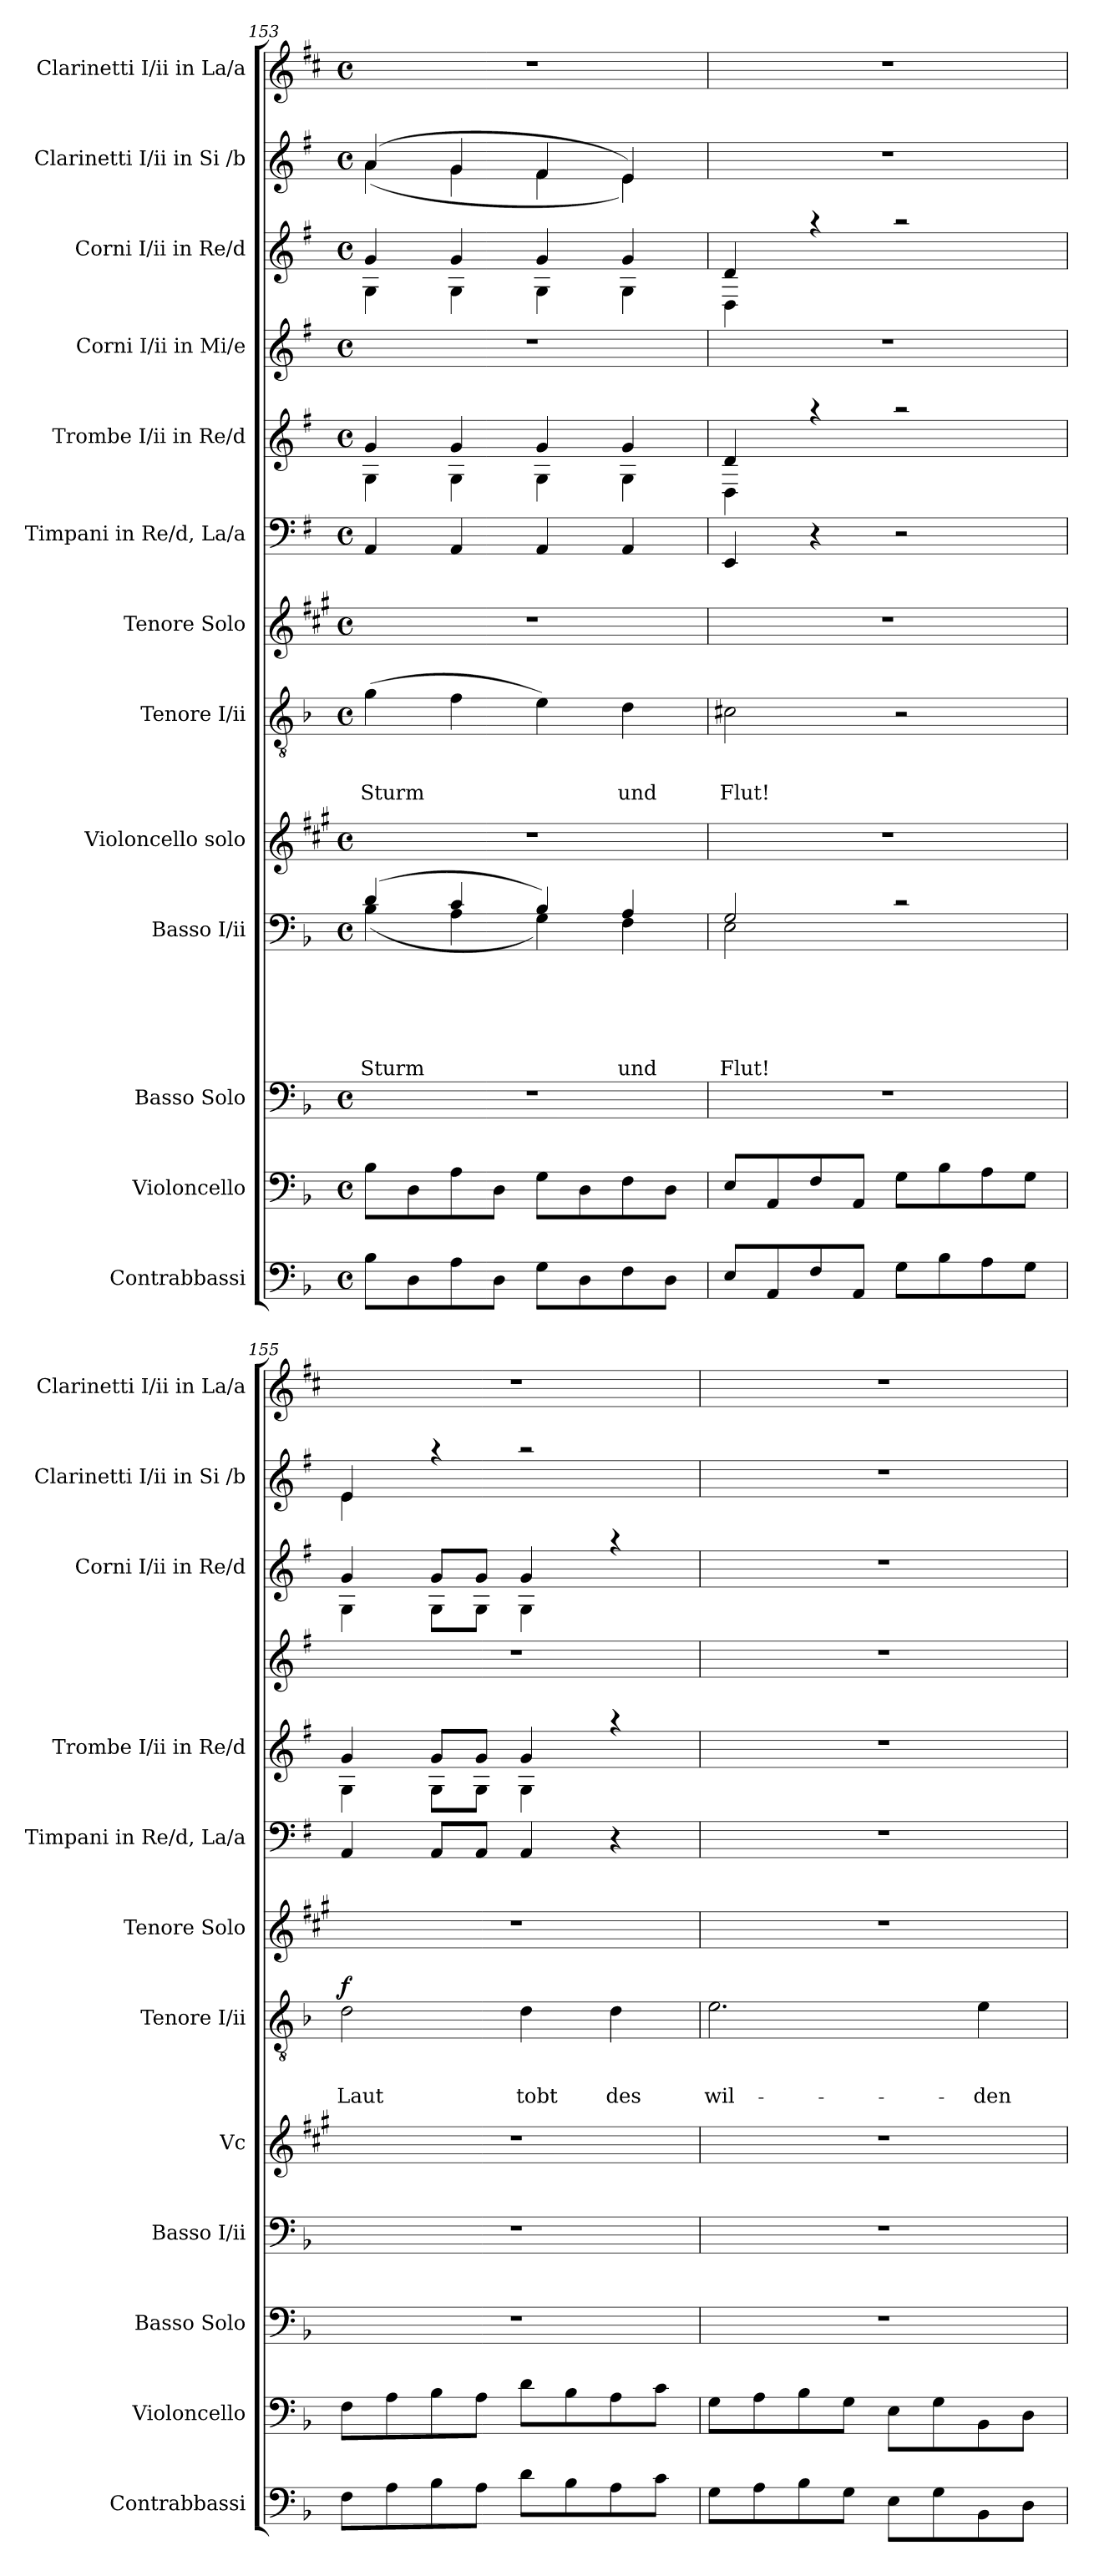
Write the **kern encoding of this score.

**kern	**kern	**kern	**kern	**text	**text	**text	**text	**text	**text	**kern	**kern	**text	**text	**text	**dynam	**kern	**kern	**kern	**kern	**kern	**kern	**kern
*part13	*part12	*part11	*part10	*part10	*part10	*part10	*part10	*part10	*part10	*part9	*part8	*part8	*part8	*part8	*part8	*part7	*part6	*part5	*part4	*part3	*part2	*part1
*staff13	*staff12	*staff11	*staff10	*staff10	*staff10	*staff10	*staff10	*staff10	*staff10	*staff9	*staff8	*staff8	*staff8	*staff8	*staff8	*staff7	*staff6	*staff5	*staff4	*staff3	*staff2	*staff1
*I"Contrabbassi	*I"Violoncello	*I"Basso Solo	*I"Basso I/ii	*	*	*	*	*	*	*I"Violoncello solo	*I"Tenore I/ii	*	*	*	*	*I"Tenore Solo	*I"Timpani in Re/d, La/a	*I"Trombe I/ii in Re/d	*I"Corni I/ii in Mi/e	*I"Corni I/ii in Re/d	*I"Clarinetti I/ii in Si /b	*I"Clarinetti I/ii in La/a
*I'Contrabbassi	*I'Violoncello	*I'Basso Solo	*I'Basso I/ii	*	*	*	*	*	*	*I'Vc	*I'Tenore I/ii	*	*	*	*	*I'Tenore Solo	*I'Timpani in Re/d, La/a	*I'Trombe I/ii in Re/d	*	*I'Corni I/ii in Re/d	*I'Clarinetti I/ii in Si /b	*I'Clarinetti I/ii in La/a
*clefF4	*clefF4	*clefF4	*clefF4	*	*	*	*	*	*	*clefG2	*clefGv2	*	*	*	*	*clefG2	*clefF4	*clefG2	*clefG2	*clefG2	*clefG2	*clefG2
*ITrd-2c-3	*ITrd-2c-3	*ITrd3c5	*ITrd-2c-3	*	*	*	*	*	*	*ITrd-2c-3	*ITrd-2c-3	*	*	*	*	*ITrd-2c-3	*ITrd-3c-5	*ITrd-3c-5	*ITrd4c7	*ITrd-3c-5	*ITrd-3c-5	*ITrd1c2
*k[b-e-a-d-]	*k[b-e-a-d-]	*k[]	*k[b-e-a-d-]	*	*	*	*	*	*	*k[]	*k[b-e-a-d-]	*	*	*	*	*k[]	*k[]	*k[]	*k[]	*k[]	*k[]	*k[]
*A-:	*A-:	*C:	*A-:	*	*	*	*	*	*	*C:	*A-:	*	*	*	*	*C:	*C:	*C:	*C:	*C:	*C:	*C:
*M4/4	*M4/4	*M4/4	*M4/4	*	*	*	*	*	*	*M4/4	*M4/4	*	*	*	*	*M4/4	*M4/4	*M4/4	*M4/4	*M4/4	*M4/4	*M4/4
*met(c)	*met(c)	*met(c)	*met(c)	*	*	*	*	*	*	*met(c)	*met(c)	*	*	*	*	*met(c)	*met(c)	*met(c)	*met(c)	*met(c)	*met(c)	*met(c)
=153	=153	=153	=153	=153	=153	=153	=153	=153	=153	=153	=153	=153	=153	=153	=153	=153	=153	=153	=153	=153	=153	=153
!	!	!	!	!	!	!	!	!	!LO:LY:b	!	!	!	!	!LO:LY:b	!	!	!	!	!	!	!	!
*	*	*	*^	*	*	*	*	*	*	*	*	*	*	*	*	*	*	*^	*	*^	*^	*
8d-\L	8d-\L	1r	(4f/	(<4d-\	.	.	.	.	.	Sturm	1r	(>4b-\	.	.	Sturm	.	1r	4D/	4cc/	4c\	1r	4cc/	4c\	(4dd/	(<4dd\	1r
8F\	8F\	.	.	.	.	.	.	.	.	.	.	.	.	.	.	.	.	.	.	.	.	.	.	.	.	.
8c\	8c\	.	4e-/	4c\	.	.	.	.	.	.	.	4a-\	.	.	.	.	.	4D/	4cc/	4c\	.	4cc/	4c\	4cc/	4cc\	.
8F\J	8F\J	.	.	.	.	.	.	.	.	.	.	.	.	.	.	.	.	.	.	.	.	.	.	.	.	.
8B-\L	8B-\L	.	4d-/)	4B-\)	.	.	.	.	.	.	.	4g\)	.	.	.	.	.	4D/	4cc/	4c\	.	4cc/	4c\	4b/	4b\	.
8F\	8F\	.	.	.	.	.	.	.	.	.	.	.	.	.	.	.	.	.	.	.	.	.	.	.	.	.
!	!	!	!	!	!	!	!	!	!	!LO:LY:b	!	!	!	!	!LO:LY:b	!	!	!	!	!	!	!	!	!	!	!
8A-\	8A-\	.	4c/	4A-\	.	.	.	.	.	und	.	4f\	.	.	und	.	.	4D/	4cc/	4c\	.	4cc/	4c\	4a/)	4a\)	.
8F\J	8F\J	.	.	.	.	.	.	.	.	.	.	.	.	.	.	.	.	.	.	.	.	.	.	.	.	.
*	*	*	*	*	*	*	*	*	*	*	*	*	*	*	*	*	*	*	*	*	*	*	*	*v	*v	*
=154	=154	=154	=154	=154	=154	=154	=154	=154	=154	=154	=154	=154	=154	=154	=154	=154	=154	=154	=154	=154	=154	=154	=154	=154	=154
!	!	!	!	!	!	!	!	!	!	!LO:LY:b	!	!	!	!	!LO:LY:b	!	!	!	!	!	!	!	!	!	!
8G/L	8G/L	1r	2B-/	2G\	.	.	.	.	.	Flut!	1r	2en\	.	.	Flut!	.	1r	4AA/	4g/	4G\	1r	4g/	4G\	1r	1r
8C/	8C/	.	.	.	.	.	.	.	.	.	.	.	.	.	.	.	.	.	.	.	.	.	.	.	.
8A-/	8A-/	.	.	.	.	.	.	.	.	.	.	.	.	.	.	.	.	4r	4raa	2.ryy	.	4raa	2.ryy	.	.
8C/J	8C/J	.	.	.	.	.	.	.	.	.	.	.	.	.	.	.	.	.	.	.	.	.	.	.	.
8B-\L	8B-\L	.	2rc	2ryy	.	.	.	.	.	.	.	2r	.	.	.	.	.	2r	2raa	.	.	2raa	.	.	.
8d-\	8d-\	.	.	.	.	.	.	.	.	.	.	.	.	.	.	.	.	.	.	.	.	.	.	.	.
8c\	8c\	.	.	.	.	.	.	.	.	.	.	.	.	.	.	.	.	.	.	.	.	.	.	.	.
8B-\J	8B-\J	.	.	.	.	.	.	.	.	.	.	.	.	.	.	.	.	.	.	.	.	.	.	.	.
*	*	*	*v	*v	*	*	*	*	*	*	*	*	*	*	*	*	*	*	*	*	*	*	*	*	*
=155	=155	=155	=155	=155	=155	=155	=155	=155	=155	=155	=155	=155	=155	=155	=155	=155	=155	=155	=155	=155	=155	=155	=155	=155
!	!	!	!	!	!	!	!	!	!	!	!	!	!	!LO:LY:b	!LO:DY:a	!	!	!	!	!	!	!	!	!
*	*	*	*	*	*	*	*	*	*	*	*	*	*	*	*	*	*	*	*	*	*	*	*^	*
8A-\L	8A-\L	1r	1r	.	.	.	.	.	.	1r	2f\	.	.	Laut	f	1r	4D/	4cc/	4c\	1r	4cc/	4c\	4a/	4a\	1r
8c\	8c\	.	.	.	.	.	.	.	.	.	.	.	.	.	.	.	.	.	.	.	.	.	.	.	.
8d-\	8d-\	.	.	.	.	.	.	.	.	.	.	.	.	.	.	.	8D/L	8cc/L	8c\L	.	8cc/L	8c\L	4raa	2.ryy	.
8c\J	8c\J	.	.	.	.	.	.	.	.	.	.	.	.	.	.	.	8D/J	8cc/J	8c\J	.	8cc/J	8c\J	.	.	.
!	!	!	!	!	!	!	!	!	!	!	!	!	!	!LO:LY:b	!	!	!	!	!	!	!	!	!	!	!
8f\L	8f\L	.	.	.	.	.	.	.	.	.	4f\	.	.	tobt	.	.	4D/	4cc/	4c\	.	4cc/	4c\	2raa	.	.
8d-\	8d-\	.	.	.	.	.	.	.	.	.	.	.	.	.	.	.	.	.	.	.	.	.	.	.	.
!	!	!	!	!	!	!	!	!	!	!	!	!	!	!LO:LY:b	!	!	!	!	!	!	!	!	!	!	!
8c\	8c\	.	.	.	.	.	.	.	.	.	4f\	.	.	des	.	.	4r	4raa	4ryy	.	4raa	4ryy	.	.	.
8e-\J	8e-\J	.	.	.	.	.	.	.	.	.	.	.	.	.	.	.	.	.	.	.	.	.	.	.	.
*	*	*	*	*	*	*	*	*	*	*	*	*	*	*	*	*	*	*	*	*	*v	*v	*	*	*
*	*	*	*	*	*	*	*	*	*	*	*	*	*	*	*	*	*	*v	*v	*	*	*v	*v	*
=156	=156	=156	=156	=156	=156	=156	=156	=156	=156	=156	=156	=156	=156	=156	=156	=156	=156	=156	=156	=156	=156	=156
!	!	!	!	!	!	!	!	!	!	!	!	!	!	!LO:LY:b	!	!	!	!	!	!	!	!
8B-\L	8B-\L	1r	1r	.	.	.	.	.	.	1r	2.g\	.	.	wil-	.	1r	1r	1r	1r	1r	1r	1r
8c\	8c\	.	.	.	.	.	.	.	.	.	.	.	.	.	.	.	.	.	.	.	.	.
8d-\	8d-\	.	.	.	.	.	.	.	.	.	.	.	.	.	.	.	.	.	.	.	.	.
8B-\J	8B-\J	.	.	.	.	.	.	.	.	.	.	.	.	.	.	.	.	.	.	.	.	.
8G\L	8G\L	.	.	.	.	.	.	.	.	.	.	.	.	.	.	.	.	.	.	.	.	.
8B-\	8B-\	.	.	.	.	.	.	.	.	.	.	.	.	.	.	.	.	.	.	.	.	.
!	!	!	!	!	!	!	!	!	!	!	!	!	!	!LO:LY:b	!	!	!	!	!	!	!	!
8D-\	8D-\	.	.	.	.	.	.	.	.	.	4g\	.	.	-den	.	.	.	.	.	.	.	.
8F\J	8F\J	.	.	.	.	.	.	.	.	.	.	.	.	.	.	.	.	.	.	.	.	.
=	=	=	=	=	=	=	=	=	=	=	=	=	=	=	=	=	=	=	=	=	=	=
*-	*-	*-	*-	*-	*-	*-	*-	*-	*-	*-	*-	*-	*-	*-	*-	*-	*-	*-	*-	*-	*-	*-
